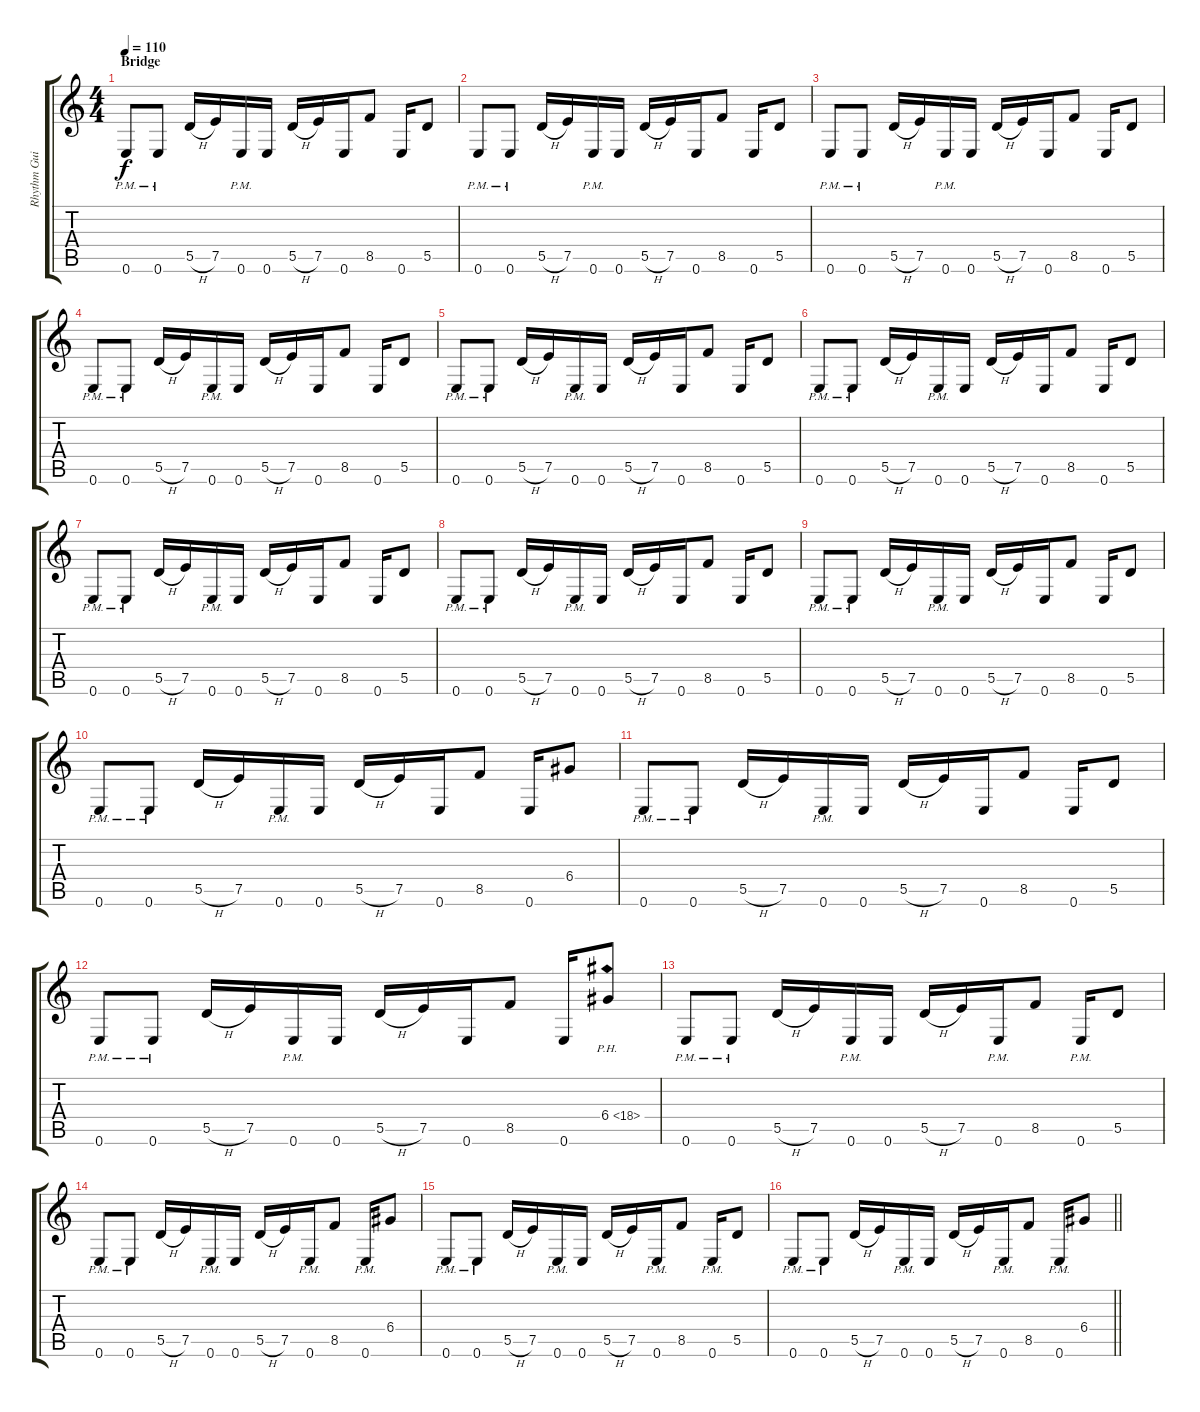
\track ("Rhythm Guitar 1" "Rhythm Gui") {instrument distortionguitar}
\staff {score tabs}
\tuning (E4 B3 G3 D3 A2 E2) {hide}
\ts (4 4)
\section ("" "Bridge")
\tempo 110
\clef g2
\ks c
0.6{pm}.8{dy f} 0.6{pm}.8 5.5{h}.16 7.5.16 0.6{pm}.16 0.6.16 5.5{h}.16 7.5.16 0.6.16 8.5.8 0.6.16 5.5.8 |
0.6{pm}.8 0.6{pm}.8 5.5{h}.16 7.5.16 0.6{pm}.16 0.6.16 5.5{h}.16 7.5.16 0.6.16 8.5.8 0.6.16 5.5.8 |
0.6{pm}.8 0.6{pm}.8 5.5{h}.16 7.5.16 0.6{pm}.16 0.6.16 5.5{h}.16 7.5.16 0.6.16 8.5.8 0.6.16 5.5.8 |
0.6{pm}.8 0.6{pm}.8 5.5{h}.16 7.5.16 0.6{pm}.16 0.6.16 5.5{h}.16 7.5.16 0.6.16 8.5.8 0.6.16 5.5.8 |
0.6{pm}.8 0.6{pm}.8 5.5{h}.16 7.5.16 0.6{pm}.16 0.6.16 5.5{h}.16 7.5.16 0.6.16 8.5.8 0.6.16 5.5.8 |
0.6{pm}.8 0.6{pm}.8 5.5{h}.16 7.5.16 0.6{pm}.16 0.6.16 5.5{h}.16 7.5.16 0.6.16 8.5.8 0.6.16 5.5.8 |
0.6{pm}.8 0.6{pm}.8 5.5{h}.16 7.5.16 0.6{pm}.16 0.6.16 5.5{h}.16 7.5.16 0.6.16 8.5.8 0.6.16 5.5.8 |
0.6{pm}.8 0.6{pm}.8 5.5{h}.16 7.5.16 0.6{pm}.16 0.6.16 5.5{h}.16 7.5.16 0.6.16 8.5.8 0.6.16 5.5.8 |
0.6{pm}.8 0.6{pm}.8 5.5{h}.16 7.5.16 0.6{pm}.16 0.6.16 5.5{h}.16 7.5.16 0.6.16 8.5.8 0.6.16 5.5.8 |
0.6{pm}.8 0.6{pm}.8 5.5{h}.16 7.5.16 0.6{pm}.16 0.6.16 5.5{h}.16 7.5.16 0.6.16 8.5.8 0.6.16 6.4.8 |
0.6{pm}.8 0.6{pm}.8 5.5{h}.16 7.5.16 0.6{pm}.16 0.6.16 5.5{h}.16 7.5.16 0.6.16 8.5.8 0.6.16 5.5.8 |
0.6{pm}.8 0.6{pm}.8 5.5{h}.16 7.5.16 0.6{pm}.16 0.6.16 5.5{h}.16 7.5.16 0.6.16 8.5.8 0.6.16 6.4{ph 12}.8 |
0.6{pm}.8 0.6{pm}.8 5.5{h}.16 7.5.16 0.6{pm}.16 0.6.16 5.5{h}.16 7.5.16 0.6{pm}.16 8.5.8 0.6{pm}.16 5.5.8 |
0.6{pm}.8 0.6{pm}.8 5.5{h}.16 7.5.16 0.6{pm}.16 0.6.16 5.5{h}.16 7.5.16 0.6{pm}.16 8.5.8 0.6{pm}.16 6.4.8 |
0.6{pm}.8 0.6{pm}.8 5.5{h}.16 7.5.16 0.6{pm}.16 0.6.16 5.5{h}.16 7.5.16 0.6{pm}.16 8.5.8 0.6{pm}.16 5.5.8 |
\barLineRight lightlight
0.6{pm}.8 0.6{pm}.8 5.5{h}.16 7.5.16 0.6{pm}.16 0.6.16 5.5{h}.16 7.5.16 0.6{pm}.16 8.5.8 0.6{pm}.16 6.4.8
